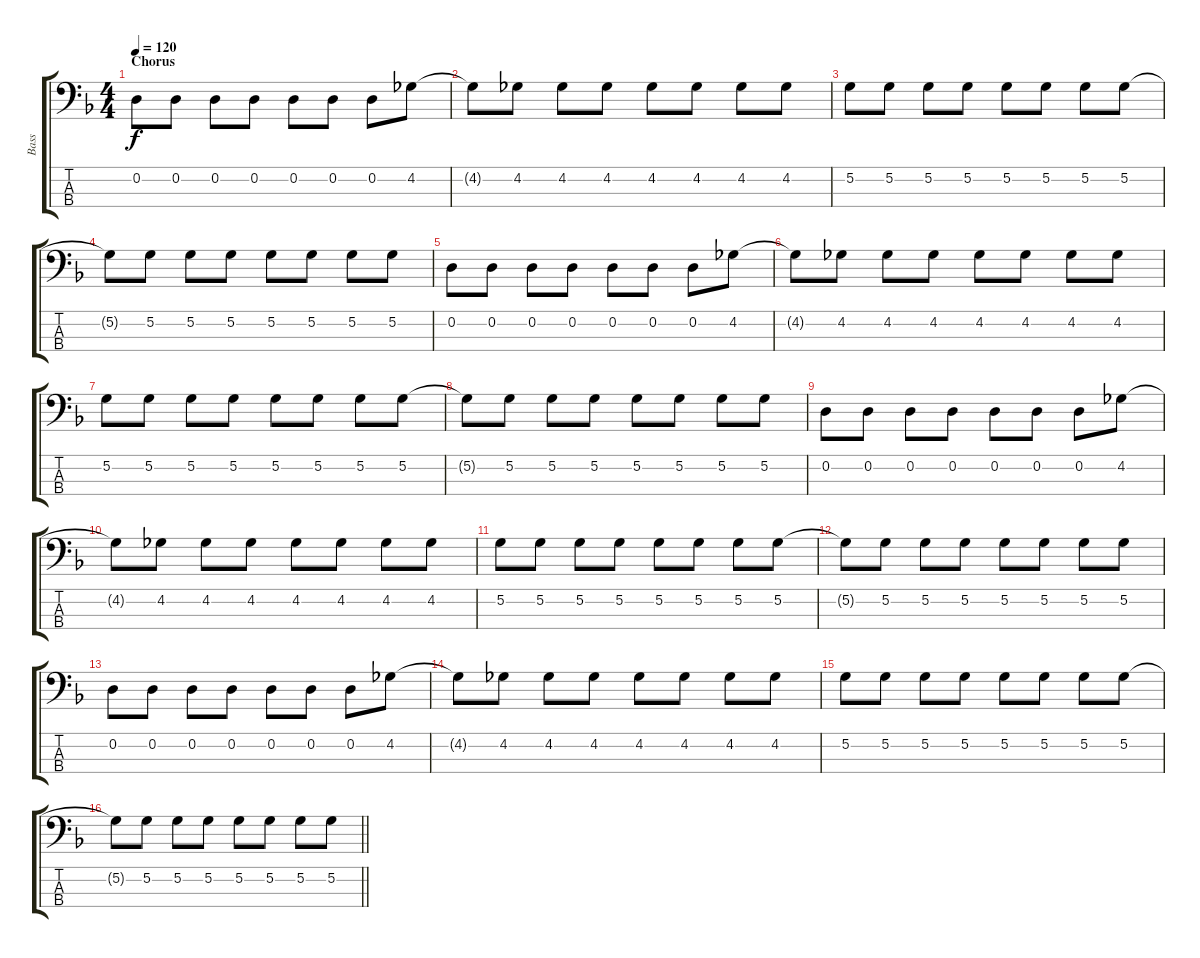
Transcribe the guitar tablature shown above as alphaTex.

\track ("Bass" "Bass") {instrument electricbassfinger}
\staff {score tabs}
\tuning (G2 D2 A1 E1) {hide}
\ts (4 4)
\section ("" "Chorus")
\tempo 120
\clef f4
\ks f
0.2.8{dy f} 0.2.8 0.2.8 0.2.8 0.2.8 0.2.8 0.2.8 4.2.8 |
4.2{t}.8 4.2.8 4.2.8 4.2.8 4.2.8 4.2.8 4.2.8 4.2.8 |
5.2.8 5.2.8 5.2.8 5.2.8 5.2.8 5.2.8 5.2.8 5.2.8 |
5.2{t}.8 5.2.8 5.2.8 5.2.8 5.2.8 5.2.8 5.2.8 5.2.8 |
0.2.8 0.2.8 0.2.8 0.2.8 0.2.8 0.2.8 0.2.8 4.2.8 |
4.2{t}.8 4.2.8 4.2.8 4.2.8 4.2.8 4.2.8 4.2.8 4.2.8 |
5.2.8 5.2.8 5.2.8 5.2.8 5.2.8 5.2.8 5.2.8 5.2.8 |
5.2{t}.8 5.2.8 5.2.8 5.2.8 5.2.8 5.2.8 5.2.8 5.2.8 |
0.2.8 0.2.8 0.2.8 0.2.8 0.2.8 0.2.8 0.2.8 4.2.8 |
4.2{t}.8 4.2.8 4.2.8 4.2.8 4.2.8 4.2.8 4.2.8 4.2.8 |
5.2.8 5.2.8 5.2.8 5.2.8 5.2.8 5.2.8 5.2.8 5.2.8 |
5.2{t}.8 5.2.8 5.2.8 5.2.8 5.2.8 5.2.8 5.2.8 5.2.8 |
0.2.8 0.2.8 0.2.8 0.2.8 0.2.8 0.2.8 0.2.8 4.2.8 |
4.2{t}.8 4.2.8 4.2.8 4.2.8 4.2.8 4.2.8 4.2.8 4.2.8 |
5.2.8 5.2.8 5.2.8 5.2.8 5.2.8 5.2.8 5.2.8 5.2.8 |
\barLineRight lightlight
5.2{t}.8 5.2.8 5.2.8 5.2.8 5.2.8 5.2.8 5.2.8 5.2.8
